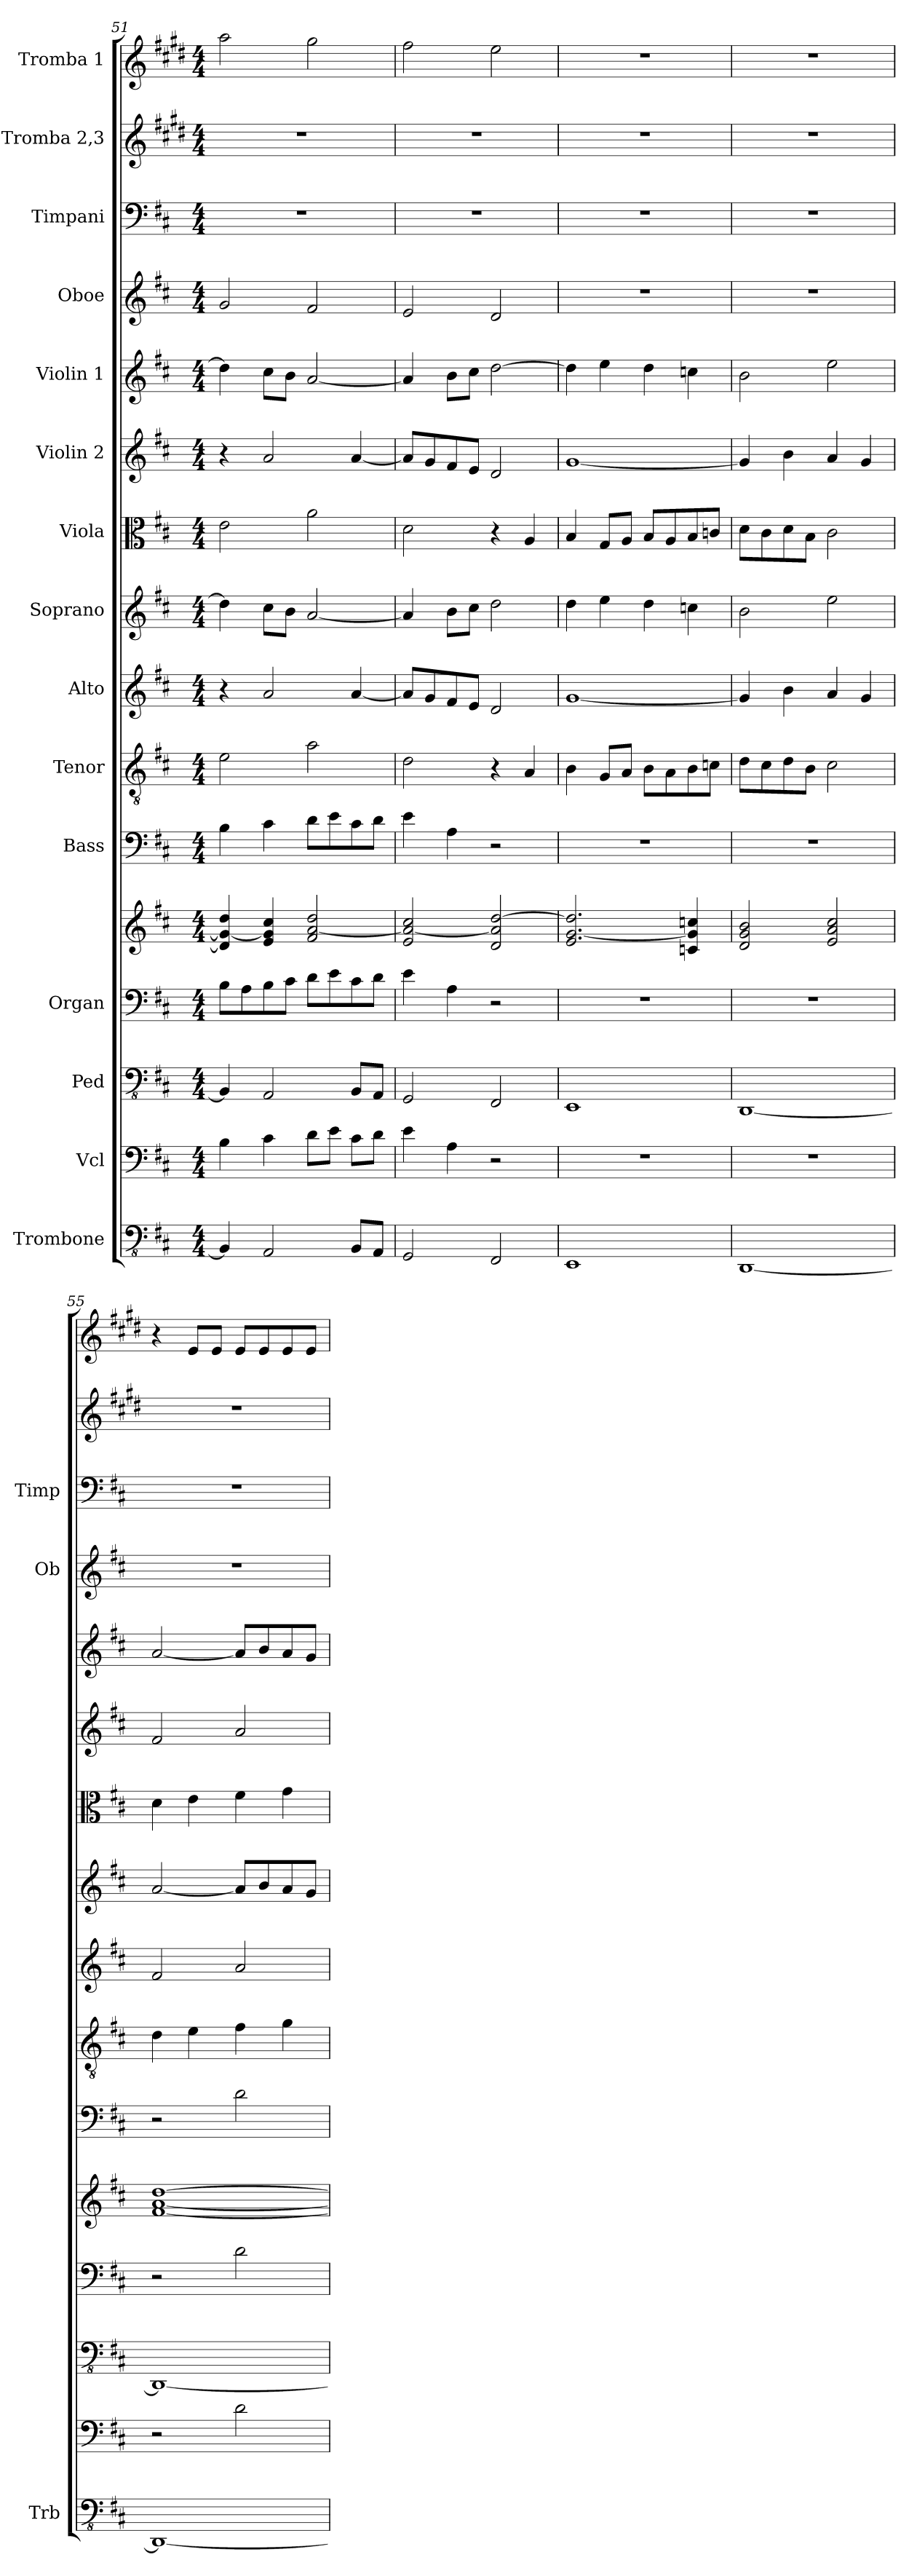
**kern	**kern	**kern	**kern	**kern	**kern	**kern	**kern	**kern	**kern	**kern	**kern	**kern	**kern	**kern	**kern
*part15	*part14	*part13	*part12	*part12	*part11	*part10	*part9	*part8	*part7	*part6	*part5	*part4	*part3	*part2	*part1
*staff16	*staff15	*staff14	*staff13	*staff12	*staff11	*staff10	*staff9	*staff8	*staff7	*staff6	*staff5	*staff4	*staff3	*staff2	*staff1
*I"Trombone	*I"Vcl	*I"Ped	*I"Organ	*	*I"Bass	*I"Tenor	*I"Alto	*I"Soprano	*I"Viola	*I"Violin 2	*I"Violin 1	*I"Oboe	*I"Timpani	*I"Tromba 2,3	*I"Tromba 1
*I'Trb	*	*	*	*	*	*	*	*	*	*	*	*I'Ob	*I'Timp	*	*
*clefFv4	*clefF4	*clefFv4	*clefF4	*clefG2	*clefF4	*clefGv2	*clefG2	*clefG2	*clefC3	*clefG2	*clefG2	*clefG2	*clefF4	*clefG2	*clefG2
*	*	*	*	*	*	*	*	*	*	*	*	*	*	*ITrd1c2	*ITrd1c2
*k[f#c#]	*k[f#c#]	*k[f#c#]	*k[f#c#]	*k[f#c#]	*k[f#c#]	*k[f#c#]	*k[f#c#]	*k[f#c#]	*k[f#c#]	*k[f#c#]	*k[f#c#]	*k[f#c#]	*k[f#c#]	*k[f#c#]	*k[f#c#]
*M4/4	*M4/4	*M4/4	*M4/4	*M4/4	*M4/4	*M4/4	*M4/4	*M4/4	*M4/4	*M4/4	*M4/4	*M4/4	*M4/4	*M4/4	*M4/4
=51	=51	=51	=51	=51	=51	=51	=51	=51	=51	=51	=51	=51	=51	=51	=51
4BBB/]	4B\	4BBB/]	8B\L	4d/] 4g/_ 4dd/	4B\	2e\	4r	4dd\]	2e\	4r	4dd\]	2g/	1r	1r	2gg\
.	.	.	8A\	.	.	.	.	.	.	.	.	.	.	.	.
2AAA/	4c#\	2AAA/	8B\	4e/ 4g/] 4cc#/	4c#\	.	2a/	8cc#\L	.	2a/	8cc#\L	.	.	.	.
.	.	.	8c#\J	.	.	.	.	8b\J	.	.	8b\J	.	.	.	.
.	8d\L	.	8d\L	2f#/ [2a/ 2dd/	8d\L	2a\	.	[2a/	2a\	.	[2a/	2f#/	.	.	2ff#\
.	8e\J	.	8e\	.	8e\	.	.	.	.	.	.	.	.	.	.
8BBB/L	8c#\L	8BBB/L	8c#\	.	8c#\	.	[4a/	.	.	[4a/	.	.	.	.	.
8AAA/J	8d\J	8AAA/J	8d\J	.	8d\J	.	.	.	.	.	.	.	.	.	.
=52	=52	=52	=52	=52	=52	=52	=52	=52	=52	=52	=52	=52	=52	=52	=52
2GGG/	4e\	2GGG/	4e\	2e/ 2a/_ 2cc#/	4e\	2d\	8a/L]	4a/]	2d\	8a/L]	4a/]	2e/	1r	1r	2ee\
.	.	.	.	.	.	.	8g/	.	.	8g/	.	.	.	.	.
.	4A\	.	4A\	.	4A\	.	8f#/	8b\L	.	8f#/	8b\L	.	.	.	.
.	.	.	.	.	.	.	8e/J	8cc#\J	.	8e/J	8cc#\J	.	.	.	.
2FFF#/	2r	2FFF#/	2r	2d/ 2a/] [2dd/	2r	4r	2d/	2dd\	4r	2d/	[2dd\	2d/	.	.	2dd\
.	.	.	.	.	.	4A/	.	.	4A/	.	.	.	.	.	.
=53	=53	=53	=53	=53	=53	=53	=53	=53	=53	=53	=53	=53	=53	=53	=53
1EEE	1r	1EEE	1r	2.e/ [2.g/ 2.dd/]	1r	4B\	[1g	4dd\	4B/	[1g	4dd\]	1r	1r	1r	1r
.	.	.	.	.	.	8G/L	.	4ee\	8G/L	.	4ee\	.	.	.	.
.	.	.	.	.	.	8A/J	.	.	8A/J	.	.	.	.	.	.
.	.	.	.	.	.	8B\L	.	4dd\	8B/L	.	4dd\	.	.	.	.
.	.	.	.	.	.	8A\	.	.	8A/	.	.	.	.	.	.
.	.	.	.	4cn/ 4g/] 4ccn/	.	8B\	.	4ccn\	8B/	.	4ccn\	.	.	.	.
.	.	.	.	.	.	8cn\J	.	.	8cn/J	.	.	.	.	.	.
=54	=54	=54	=54	=54	=54	=54	=54	=54	=54	=54	=54	=54	=54	=54	=54
[1DDD	1r	[1DDD	1r	2d/ 2g/ 2b/	1r	8d\L	4g/]	2b\	8d\L	4g/]	2b\	1r	1r	1r	1r
.	.	.	.	.	.	8c#\	.	.	8c#\	.	.	.	.	.	.
.	.	.	.	.	.	8d\	4b\	.	8d\	4b\	.	.	.	.	.
.	.	.	.	.	.	8B\J	.	.	8B\J	.	.	.	.	.	.
.	.	.	.	2e/ 2a/ 2cc#/	.	2c#\	4a/	2ee\	2c#\	4a/	2ee\	.	.	.	.
.	.	.	.	.	.	.	4g/	.	.	4g/	.	.	.	.	.
!!LO:PB:g=z
=55	=55	=55	=55	=55	=55	=55	=55	=55	=55	=55	=55	=55	=55	=55	=55
1DDD_	2r	1DDD_	2r	[1f# [1a [1dd	2r	4d\	2f#/	[2a/	4d\	2f#/	[2a/	1r	1r	1r	4r
.	.	.	.	.	.	4e\	.	.	4e\	.	.	.	.	.	8d/L
.	.	.	.	.	.	.	.	.	.	.	.	.	.	.	8d/J
.	2d\	.	2d\	.	2d\	4f#\	2a/	8a/L]	4f#\	2a/	8a/L]	.	.	.	8d/L
.	.	.	.	.	.	.	.	8b/	.	.	8b/	.	.	.	8d/
.	.	.	.	.	.	4g\	.	8a/	4g\	.	8a/	.	.	.	8d/
.	.	.	.	.	.	.	.	8g/J	.	.	8g/J	.	.	.	8d/J
=	=	=	=	=	=	=	=	=	=	=	=	=	=	=	=
*-	*-	*-	*-	*-	*-	*-	*-	*-	*-	*-	*-	*-	*-	*-	*-
